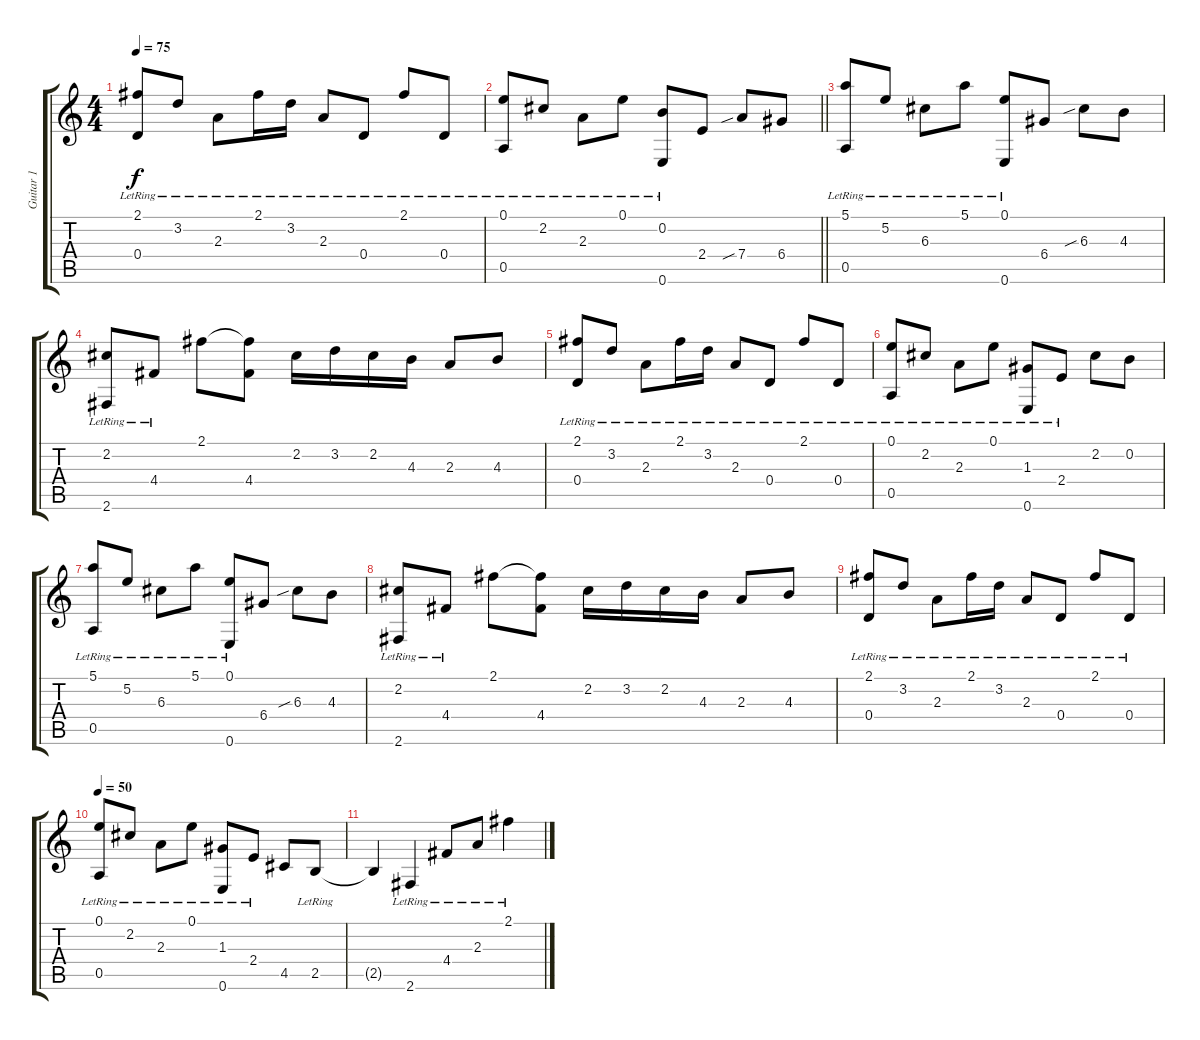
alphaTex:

\track ("Guitar 1" "Guitar 1") {instrument acousticguitarnylon}
\staff {score tabs}
\tuning (E4 B3 G3 D3 A2 E2) {hide}
\ts (4 4)
\tempo 75
\clef g2
\ks c
(2.1{lr} 0.4{lr}).8{dy f} 3.2{lr}.8 2.3{lr}.8 2.1{lr}.16 3.2{lr}.16 2.3{lr}.8 0.4{lr}.8 2.1{lr}.8 0.4{lr}.8 |
\barLineRight lightlight
(0.1{lr} 0.5{lr}).8 2.2{lr}.8 2.3{lr}.8 0.1{lr}.8 (0.2{lr} 0.6{lr}).8 2.4.8 7.4{sib}.8 6.4.8 |
(5.1{lr} 0.5{lr}).8 5.2{lr}.8 6.3{lr}.8 5.1{lr}.8 (0.1{lr} 0.6{lr}).8 6.4.8 6.3{sib}.8 4.3.8 |
(2.2{lr} 2.6{lr}).8 4.4{lr}.8 2.1.8 (2.1{t} 4.4).8 2.2.16 3.2.16 2.2.16 4.3.16 2.3.8 4.3.8 |
(2.1{lr} 0.4{lr}).8 3.2{lr}.8 2.3{lr}.8 2.1{lr}.16 3.2{lr}.16 2.3{lr}.8 0.4{lr}.8 2.1{lr}.8 0.4{lr}.8 |
(0.1{lr} 0.5{lr}).8 2.2{lr}.8 2.3{lr}.8 0.1{lr}.8 (1.3{lr} 0.6{lr}).8 2.4{lr}.8 2.2.8 0.2.8 |
(5.1{lr} 0.5{lr}).8 5.2{lr}.8 6.3{lr}.8 5.1{lr}.8 (0.1{lr} 0.6{lr}).8 6.4.8 6.3{sib}.8 4.3.8 |
(2.2{lr} 2.6{lr}).8 4.4{lr}.8 2.1.8 (2.1{t} 4.4).8 2.2.16 3.2.16 2.2.16 4.3.16 2.3.8 4.3.8 |
(2.1{lr} 0.4{lr}).8 3.2{lr}.8 2.3{lr}.8 2.1{lr}.16 3.2{lr}.16 2.3{lr}.8 0.4{lr}.8 2.1{lr}.8 0.4{lr}.8 |
\tempo 50
(0.1{lr} 0.5{lr}).8 2.2{lr}.8 2.3{lr}.8 0.1{lr}.8 (1.3{lr} 0.6{lr}).8 2.4{lr}.8 4.5.8 2.5{lr}.8 |
2.5{t}.4 2.6{lr}.4 4.4{lr}.8 2.3{lr}.8 2.1{lr}.4
